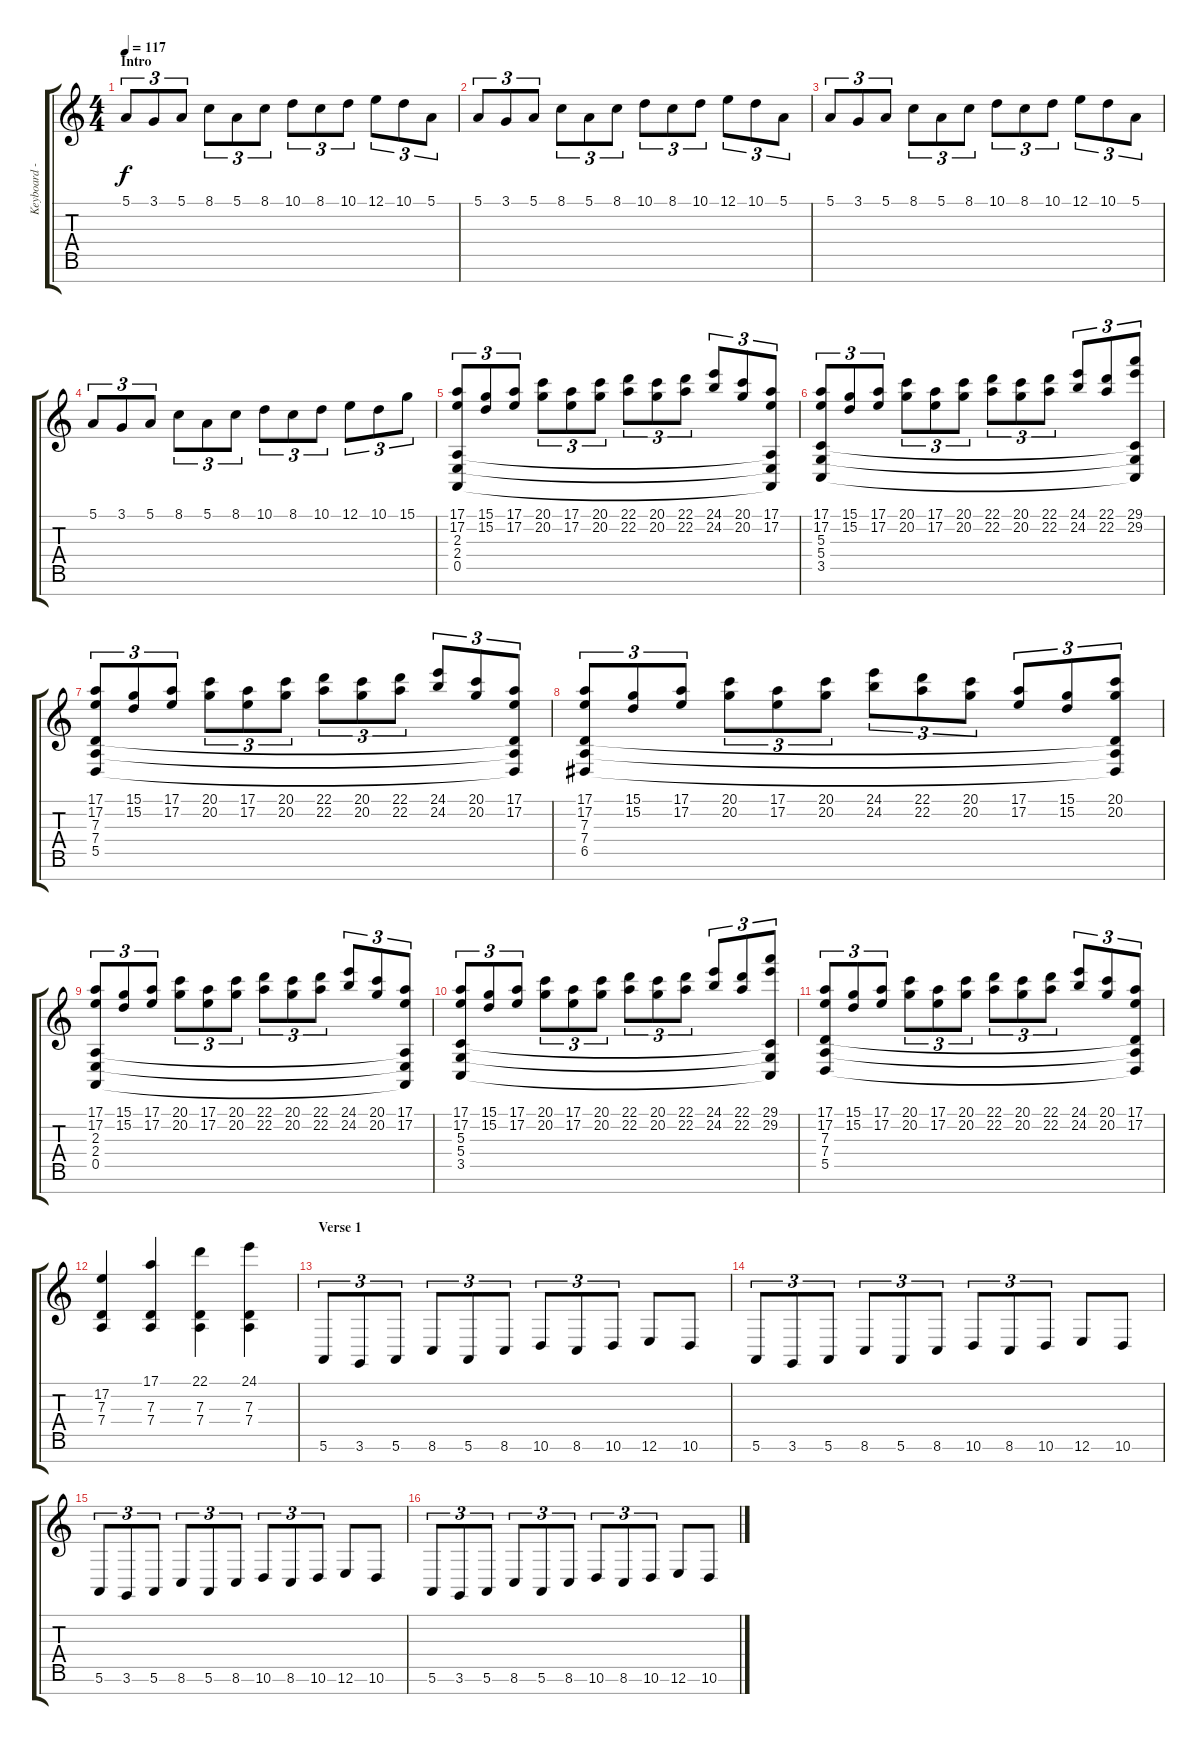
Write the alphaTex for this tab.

\track ("Keyboard - Recorded" "Keyboard -") {instrument tubularbells}
\staff {score tabs}
\tuning (E4 B3 G3 D3 A2 E2 B1) {hide}
\ts (4 4)
\section ("" "Intro")
\tempo 117
\clef g2
\ks c
5.1.8{tu (3 2) dy f volume 5 instrument electricpiano1} 3.1.8{tu (3 2) volume 8} 5.1.8{tu (3 2)} 8.1.8{tu (3 2)} 5.1.8{tu (3 2)} 8.1.8{tu (3 2)} 10.1.8{tu (3 2)} 8.1.8{tu (3 2)} 10.1.8{tu (3 2)} 12.1.8{tu (3 2)} 10.1.8{tu (3 2)} 5.1.8{tu (3 2)} |
5.1.8{tu (3 2) volume 10 instrument electricpiano1} 3.1.8{tu (3 2)} 5.1.8{tu (3 2)} 8.1.8{tu (3 2)} 5.1.8{tu (3 2)} 8.1.8{tu (3 2)} 10.1.8{tu (3 2)} 8.1.8{tu (3 2)} 10.1.8{tu (3 2)} 12.1.8{tu (3 2)} 10.1.8{tu (3 2)} 5.1.8{tu (3 2)} |
5.1.8{tu (3 2) volume 12 instrument electricpiano1} 3.1.8{tu (3 2)} 5.1.8{tu (3 2)} 8.1.8{tu (3 2)} 5.1.8{tu (3 2)} 8.1.8{tu (3 2)} 10.1.8{tu (3 2)} 8.1.8{tu (3 2)} 10.1.8{tu (3 2)} 12.1.8{tu (3 2)} 10.1.8{tu (3 2)} 5.1.8{tu (3 2)} |
5.1.8{tu (3 2) volume 13 instrument electricpiano1} 3.1.8{tu (3 2)} 5.1.8{tu (3 2)} 8.1.8{tu (3 2)} 5.1.8{tu (3 2)} 8.1.8{tu (3 2)} 10.1.8{tu (3 2)} 8.1.8{tu (3 2)} 10.1.8{tu (3 2)} 12.1.8{tu (3 2)} 10.1.8{tu (3 2)} 15.1.8{tu (3 2)} |
(17.1 17.2 2.3 2.4 0.5).8{tu (3 2) volume 13 instrument koto} (15.1 15.2).8{tu (3 2)} (17.1 17.2).8{tu (3 2)} (20.1 20.2).8{tu (3 2)} (17.1 17.2).8{tu (3 2)} (20.1 20.2).8{tu (3 2)} (22.1 22.2).8{tu (3 2)} (20.1 20.2).8{tu (3 2)} (22.1 22.2).8{tu (3 2)} (24.1 24.2).8{tu (3 2)} (20.1 20.2).8{tu (3 2)} (17.1 17.2 2.3{t} 2.4{t} 0.5{t}).8{tu (3 2)} |
(17.1 17.2 5.3 5.4 3.5).8{tu (3 2) volume 13} (15.1 15.2).8{tu (3 2)} (17.1 17.2).8{tu (3 2)} (20.1 20.2).8{tu (3 2)} (17.1 17.2).8{tu (3 2)} (20.1 20.2).8{tu (3 2)} (22.1 22.2).8{tu (3 2)} (20.1 20.2).8{tu (3 2)} (22.1 22.2).8{tu (3 2)} (24.1 24.2).8{tu (3 2)} (22.1 22.2).8{tu (3 2)} (29.1 29.2 5.3{t} 5.4{t} 3.5{t}).8{tu (3 2)} |
(17.1 17.2 7.3 7.4 5.5).8{tu (3 2) volume 13 instrument koto} (15.1 15.2).8{tu (3 2)} (17.1 17.2).8{tu (3 2)} (20.1 20.2).8{tu (3 2)} (17.1 17.2).8{tu (3 2)} (20.1 20.2).8{tu (3 2)} (22.1 22.2).8{tu (3 2)} (20.1 20.2).8{tu (3 2)} (22.1 22.2).8{tu (3 2)} (24.1 24.2).8{tu (3 2)} (20.1 20.2).8{tu (3 2)} (17.1 17.2 7.3{t} 7.4{t} 5.5{t}).8{tu (3 2)} |
(17.1 17.2 7.3 7.4 6.5).8{tu (3 2) volume 13 instrument koto} (15.1 15.2).8{tu (3 2)} (17.1 17.2).8{tu (3 2)} (20.1 20.2).8{tu (3 2)} (17.1 17.2).8{tu (3 2)} (20.1 20.2).8{tu (3 2)} (24.1 24.2).8{tu (3 2)} (22.1 22.2).8{tu (3 2)} (20.1 20.2).8{tu (3 2)} (17.1 17.2).8{tu (3 2)} (15.1 15.2).8{tu (3 2)} (20.1 20.2 7.3{t} 7.4{t} 6.5{t}).8{tu (3 2)} |
(17.1 17.2 2.3 2.4 0.5).8{tu (3 2) volume 13 instrument koto} (15.1 15.2).8{tu (3 2)} (17.1 17.2).8{tu (3 2)} (20.1 20.2).8{tu (3 2)} (17.1 17.2).8{tu (3 2)} (20.1 20.2).8{tu (3 2)} (22.1 22.2).8{tu (3 2)} (20.1 20.2).8{tu (3 2)} (22.1 22.2).8{tu (3 2)} (24.1 24.2).8{tu (3 2)} (20.1 20.2).8{tu (3 2)} (17.1 17.2 2.3{t} 2.4{t} 0.5{t}).8{tu (3 2)} |
(17.1 17.2 5.3 5.4 3.5).8{tu (3 2) volume 13} (15.1 15.2).8{tu (3 2)} (17.1 17.2).8{tu (3 2)} (20.1 20.2).8{tu (3 2)} (17.1 17.2).8{tu (3 2)} (20.1 20.2).8{tu (3 2)} (22.1 22.2).8{tu (3 2)} (20.1 20.2).8{tu (3 2)} (22.1 22.2).8{tu (3 2)} (24.1 24.2).8{tu (3 2)} (22.1 22.2).8{tu (3 2)} (29.1 29.2 5.3{t} 5.4{t} 3.5{t}).8{tu (3 2)} |
(17.1 17.2 7.3 7.4 5.5).8{tu (3 2) volume 13 instrument koto} (15.1 15.2).8{tu (3 2)} (17.1 17.2).8{tu (3 2)} (20.1 20.2).8{tu (3 2)} (17.1 17.2).8{tu (3 2)} (20.1 20.2).8{tu (3 2)} (22.1 22.2).8{tu (3 2)} (20.1 20.2).8{tu (3 2)} (22.1 22.2).8{tu (3 2)} (24.1 24.2).8{tu (3 2)} (20.1 20.2).8{tu (3 2)} (17.1 17.2 7.3{t} 7.4{t} 5.5{t}).8{tu (3 2)} |
(17.2 7.3 7.4).4{instrument koto} (17.1 7.3 7.4).4 (22.1 7.3 7.4).4 (24.1 7.3 7.4).4 |
\section ("" "Verse 1")
5.6.8{tu (3 2) volume 10 instrument fx8scifi} 3.6.8{tu (3 2)} 5.6.8{tu (3 2)} 8.6.8{tu (3 2)} 5.6.8{tu (3 2)} 8.6.8{tu (3 2)} 10.6.8{tu (3 2)} 8.6.8{tu (3 2)} 10.6.8{tu (3 2)} 12.6.8 10.6.8 |
5.6.8{tu (3 2) instrument fx8scifi} 3.6.8{tu (3 2)} 5.6.8{tu (3 2)} 8.6.8{tu (3 2)} 5.6.8{tu (3 2)} 8.6.8{tu (3 2)} 10.6.8{tu (3 2)} 8.6.8{tu (3 2)} 10.6.8{tu (3 2)} 12.6.8 10.6.8 |
5.6.8{tu (3 2) instrument fx8scifi} 3.6.8{tu (3 2)} 5.6.8{tu (3 2)} 8.6.8{tu (3 2)} 5.6.8{tu (3 2)} 8.6.8{tu (3 2)} 10.6.8{tu (3 2)} 8.6.8{tu (3 2)} 10.6.8{tu (3 2)} 12.6.8 10.6.8 |
5.6.8{tu (3 2) instrument fx8scifi} 3.6.8{tu (3 2)} 5.6.8{tu (3 2)} 8.6.8{tu (3 2)} 5.6.8{tu (3 2)} 8.6.8{tu (3 2)} 10.6.8{tu (3 2)} 8.6.8{tu (3 2)} 10.6.8{tu (3 2)} 12.6.8 10.6.8
